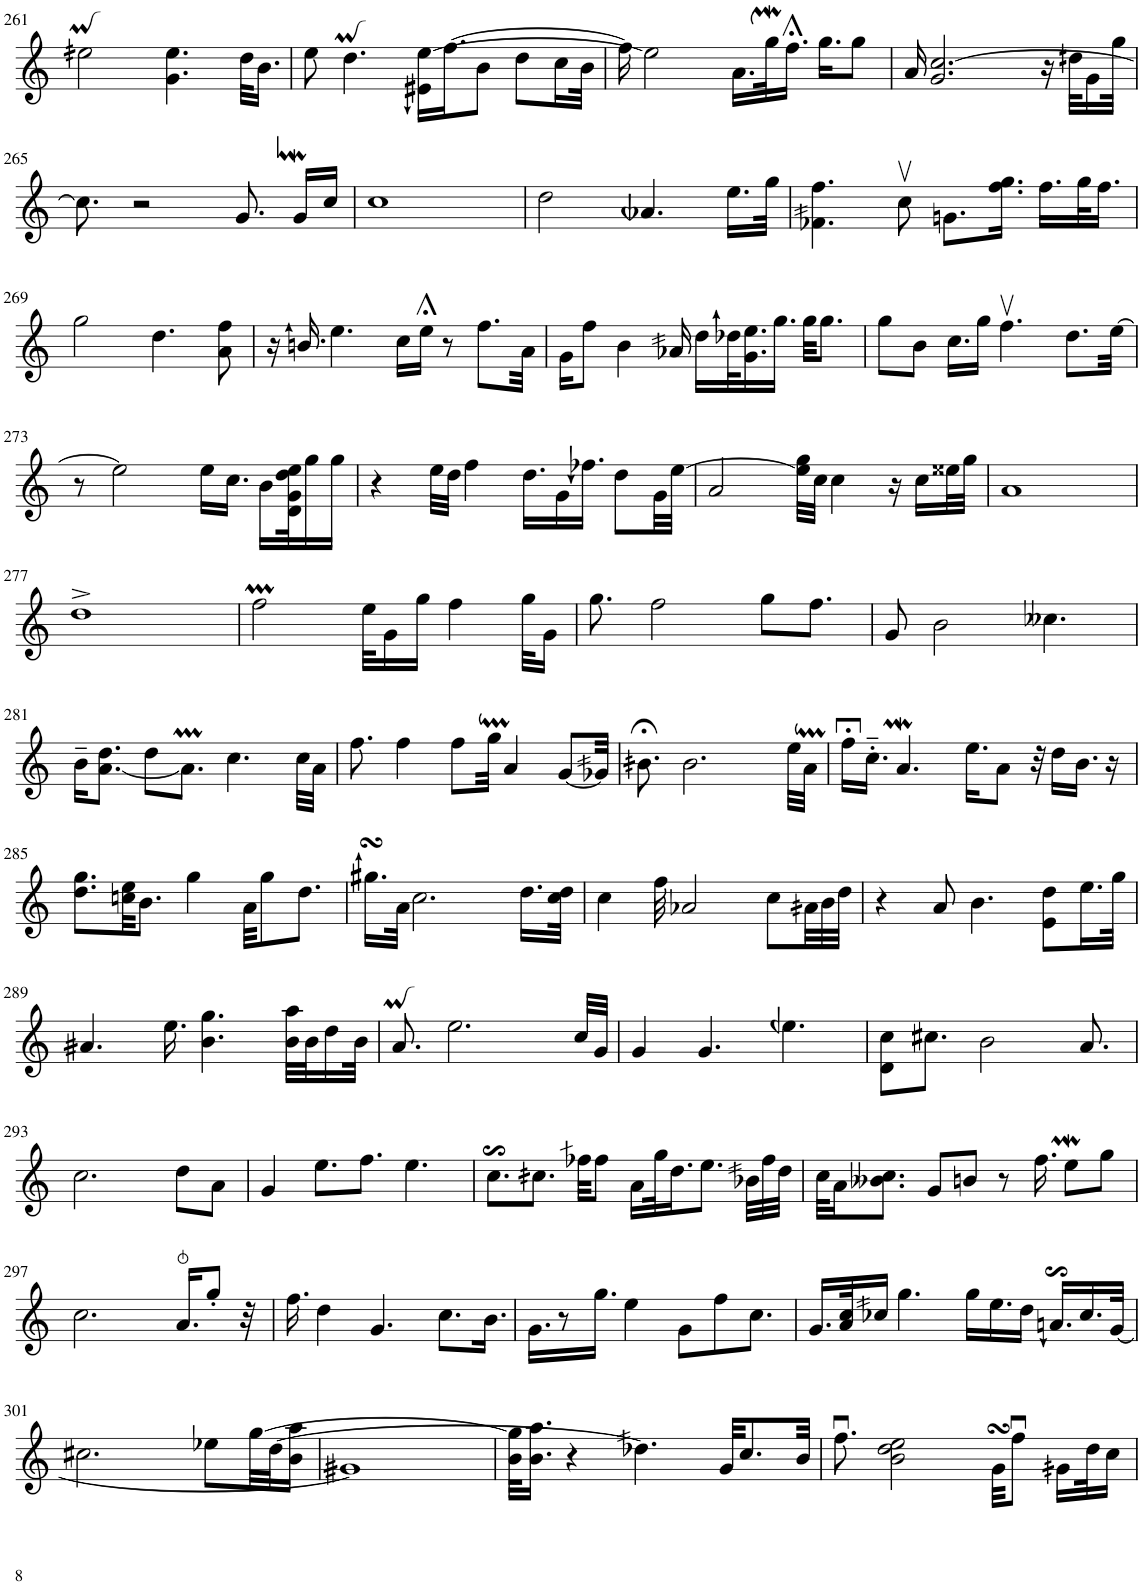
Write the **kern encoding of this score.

**kern
*part1
*staff1
*I"Piano
*I'Pno
!!LO:PB:g=z
*clefG2
*k[]
*M4/4
=261
2een\
4.g\ 4.ee\
32dd\KLL
16.b\JJ
=262
8ee\
4.dd\
16en\ [16ee\LL
[16.ff\J
8b\J
8dd\L
16cc\L
32b\JJk
=263
16ff\]
2ee\]
16.a\LL
32ggW\K
16.ff;<\JJ
16.gg\KL
8gg\J
=264
16a/
2.g/ [2.cc/
16r
32ddn\KLL
16g\
32gg\JJk
!!LO:LB:g=z
=265
8.cc\]
2r
8.g/
16gW/LL
16cc/JJ
=266
1cc
=267
2dd\
4.an/
16.ee\LL
32gg\JJk
=268
4.fn\ 4.ff\
8ccv\
8.gn\L
16.ff\ 16.gg\Jk
16.ff\LL
32gg\K
16.ff\JJ
!!LO:LB:g=z
=269
2gg\
4.dd\
8a\ 8ff\
=270
16r
16.bn/
4.ee\
16cc\LL
16ee;<\JJ
8r
8.ff\L
32a\Jkk
=271
16g\KL
8ff\J
4b\
16an/
16dd\LL
32ddn\K
16.g\ 16.ee\
16.gg\JJ
32gg\KKL
8.gg\J
=272
8gg\L
8b\J
16.cc\LL
16gg\JJ
4.ffv\
8.dd\L
[32ee\Jkk
!!LO:LB:g=z
=273
8r
2ee\]
16ee\LL
16.cc\JJ
16b\LL
32d\ 32g\ 32dd\ 32ee\K
16gg\
16gg\JJ
=274
4r
32ee\LLL
32dd\JJJ
4ff\
16.dd\LL
16g\
16.ffn\JJ
8dd\L
32g\LL
[32ee\JJJ
=275
2a/
32ee\] 32gg\LLL
32cc\JJJ
4cc\
16r
16cc\LL
32ee##X\L
32gg\JJJ
=276
1a
!!LO:LB:g=z
=277
1dd^
=278
2ffM\
32ee\KLL
16g\
16gg\JJ
4ff\
32gg\KLL
16g\JJ
=279
8.gg\
2ff\
8gg\L
8.ff\J
=280
8g/
2b\
4.cc--X\
!!LO:LB:g=z
=281
16b~\KL
[8.a\ 8.dd\J
8dd\L
8.aM\J]
4.cc\
32cc\LLL
32a\JJJ
=282
8.ff\
4ff\
8ff\L
32ggM\Jkk
4a/
[8g/L
32gn/Jkk]
=283
8.bn;<\
2.b\
32ee\LLL
32aM\JJJ
=284
16ff;<\LL
16.cc'~\JJ
4.aW/
16.ee\KL
8a\J
32r
16dd\LL
16.b\JJ
16r
!!LO:LB:g=z
=285
8.dd\ 8.gg\L
32ccn\ 32ee\KK
8.b\J
4gg\
32a\KKL
8gg\
8.dd\J
=286
16.ggnsSSS\LL
32a\JJk
2.cc\
16.dd\LL
32cc\ 32dd\JJk
=287
4cc\
32ff\
2a-X/
8cc\L
32an\LL
32b\
32dd\JJJ
=288
4r
8a/
4.b\
8e\ 8dd\L
16.ee\L
32gg\JJk
!!LO:LB:g=z
=289
4.an/
16.ee\
4.b\ 4.gg\
32b\ 32aa\LLL
32b\J
16dd\
32b\JJk
=290
8.a/
2.ee\
32cc/LLL
32g/JJJ
=291
4g/
4.g/
4.een\
=292
8d\ 8cc\L
8.cc#X\J
2b\
8.a/
!!LO:LB:g=z
=293
2.cc\
8dd\L
8a\J
=294
4g/
8.ee\L
8.ff\J
4.ee\
=295
8.ccs$Ss\L
8.ccn\J
32ffn\KKL
8ff\J
16a\LL
32gg\K
16.dd\J
8.ee\J
32bn\LLL
32ff\
32dd\JJJ
=296
32cc\KLL
16a\J
8.b--X\ 8.cc\J
8g/L
8bn/J
8r
16.ff\
8eeW\L
8gg\J
!!LO:LB:g=z
=297
2.cc\
16.a/KL
8gg'/J
32r
=298
16.ff\
4dd\
4.g/
8.cc\L
16.b\Jk
=299
16.g\KL
8r
16.gg\Jk
4ee\
8g\L
8ff\
8.cc\J
=300
16.g/LL
32a/ 32cc/K
16ccn/JJ
4.gg\
16gg\LL
16.ee\
16dd\JJ
16.ans$SS/LL
16.cc/
[32g/JJk
!!LO:LB:g=z
=301
2.cc#X\
8ee-X\L
[32gg\LL
[32dd\J
16b\ 16aa\JJ
=302
1gn]
=303
32b\ 32gg\]KLL
16.b\ 16.aa\JJ
4r
4.ddn\]
32g/KKL
8.cc/
32b/Jkk
=304
8.ffu\
2b\ 2dd\ 2ee\
32gsSSS\KKL
8ffu\J
16gn\LL
32dd\K
16cc\JJ
=
*-
